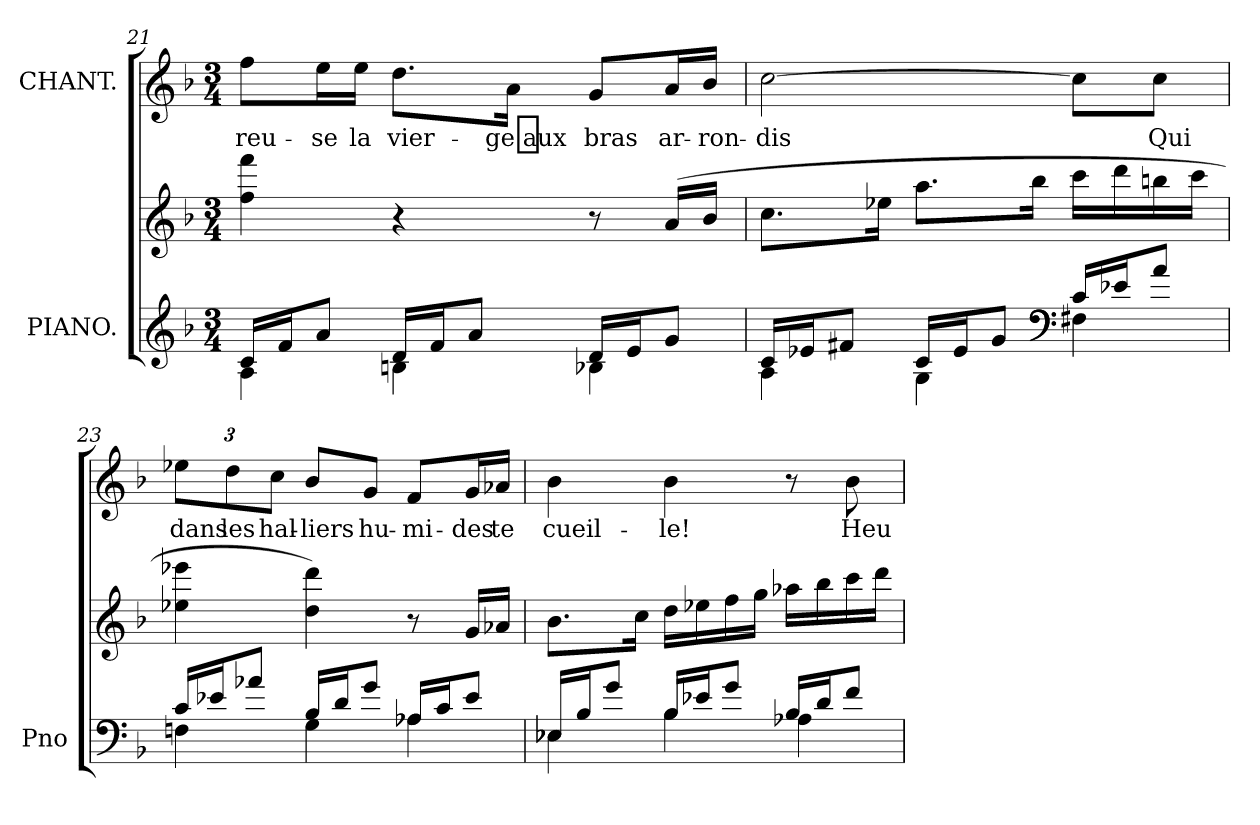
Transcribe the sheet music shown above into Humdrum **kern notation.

**kern	**kern	**kern	**text	**dynam
*part2	*part2	*part1	*part1	*part1
*staff3	*staff2	*staff1	*staff1	*staff1
*I"PIANO.	*	*I"CHANT.	*	*
*I'Pno	*	*	*	*
*clefG2	*clefG2	*clefG2	*	*
*k[b-]	*k[b-]	*k[b-]	*	*
*M3/4	*M3/4	*M3/4	*	*
=21	=21	=21	=21	=21
*^	*	*	*	*
!	!	!	!	!LO:LY:b	!
16c/LL	4A\	4ff\ 4fff\	8ff\L	-reu-	.
16f/J	.	.	.	.	.
!	!	!	!	!LO:LY:b	!
8a/J	.	.	16ee\L	-se	.
!	!	!	!	!LO:LY:b	!
.	.	.	16ee\JJ	la	.
!	!	!	!	!LO:LY:b	!
16d/LL	4Bn\	4r	8.dd\L	vier-	.
16f/J	.	.	.	.	.
8a/J	.	.	.	.	.
!	!	!	!	!LO:LY:b	!
.	.	.	16a\Jk	-ge aux	.
!	!	!	!	!LO:LY:b	!
16d/LL	4B-X\	8r	8g/L	bras	.
16e/J	.	.	.	.	.
!	!	!	!	!LO:LY:b	!
8g/J	.	(>16a/LL	16a/L	ar-	.
!	!	!	!	!LO:LY:b	!
.	.	16b-/JJ	16b-/JJ	-ron-	.
!!LO:PB:g=z
=22	=22	=22	=22	=22	=22
*	*	*	*MM70	*	*
!	!	!	!	!LO:LY:b	!
16c/LL	4A\	8.cc\L	[2cc\	-dis	.
16e-X/J	.	.	.	.	.
8f#X/J	.	.	.	.	.
.	.	16ee-X\Jk	.	.	.
16c/LL	4G\	8.aa\L	.	.	.
16e-/J	.	.	.	.	.
8g/J	.	.	.	.	.
.	.	16bb-\Jk	.	.	.
*clefF4	*	*	*	*	*
16c/LL	4F#X\	16ccc\LL	8cc\L]	.	.
16e-X/J	.	16ddd\	.	.	.
!	!	!	!	!LO:LY:b	!
8a/J	.	16bbn\	8cc\J	Qui	.
.	.	16ccc\JJ	.	.	.
=23	=23	=23	=23	=23	=23
*	*	*	*Xbrackettup	*	*
!	!	!	!	!LO:LY:b	!
16c/LL	4Fn\	4ee-X\ 4eee-X\	12ee-X\L	dans	.
16e-X/J	.	.	.	.	.
!	!	!	!	!LO:LY:b	!
.	.	.	12dd\	les	.
8a-X/J	.	.	.	.	.
!	!	!	!	!LO:LY:b	!
.	.	.	12cc\J	hal-	.
*	*	*	*MM68	*	*
!	!	!	!	!LO:LY:b	!
16B-/LL	4G\	4dd\ 4ddd\)	8b-/L	-liers	.
16d/J	.	.	.	.	.
!	!	!	!	!LO:LY:b	!
8g/J	.	.	8g/J	hu-	.
!	!	!	!	!LO:LY:b	!
16A-X/LL	4A-\	8r	8f/L	-mi-	.
16c/J	.	.	.	.	.
!	!	!	!	!LO:LY:b	!
8e-/J	.	16g/LL	16g/L	-des	.
!	!	!	!	!LO:LY:b	!
.	.	16a-X/JJ	16a-X/JJ	te	.
=24	=24	=24	=24	=24	=24
!	!	!	!	!LO:LY:b	!
16E-X/LL	4E-\	8.b-\L	4b-\	cueil-	.
16B-/J	.	.	.	.	.
8g/J	.	.	.	.	.
.	.	16cc\Jk	.	.	.
!	!	!	!	!LO:LY:b	!
16B-/LL	4B-\	16dd\LL	4b-\	-le!	.
16e-X/J	.	16ee-X\	.	.	.
8g/J	.	16ff\	.	.	.
.	.	16gg\JJ	.	.	.
16B-/LL	4A-X\	16aa-X\LL	8r	.	.
16d/J	.	16bb-\	.	.	.
!	!	!	!	!LO:LY:b	!LO:DY:a
!	!	!	!	!	!LO:DY:n=1:a
8f/J	.	16ccc\	8b-\	Heu-	p other-dynamics
.	.	16ddd\JJ	.	.	.
*v	*v	*	*	*	*
=	=	=	=	=
*-	*-	*-	*-	*-
